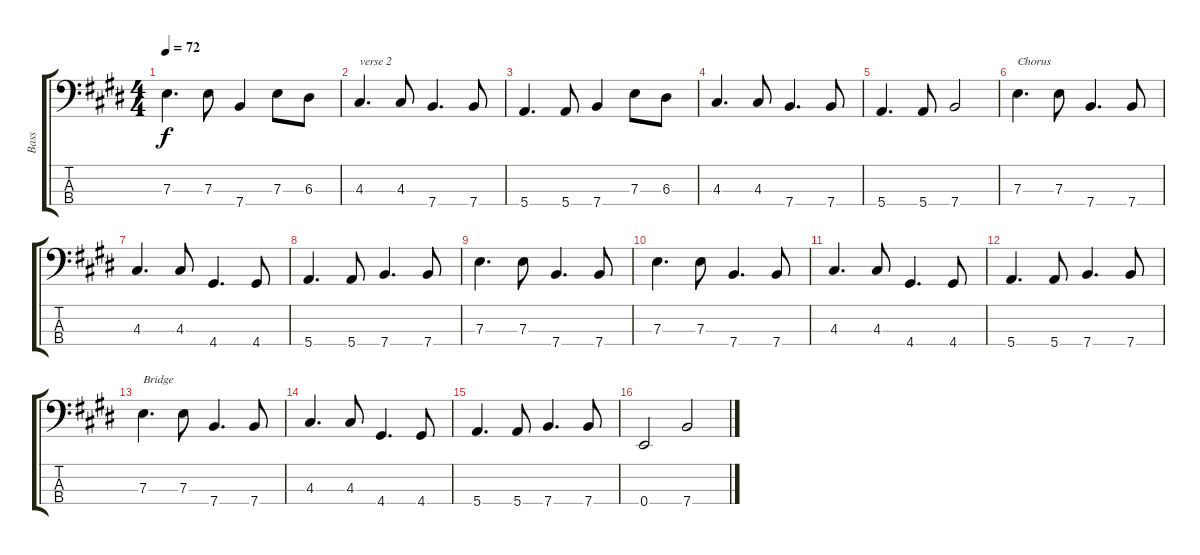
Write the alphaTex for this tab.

\track ("Bass" "Bass") {instrument electricbassfinger}
\staff {score tabs}
\tuning (G2 D2 A1 E1) {hide}
\ts (4 4)
\tempo 72
\clef f4
\ks e
7.3.4{d dy f} 7.3.8 7.4.4 7.3.8 6.3.8 |
4.3.4{d txt "verse 2"} 4.3.8 7.4.4{d} 7.4.8 |
5.4.4{d} 5.4.8 7.4.4 7.3.8 6.3.8 |
4.3.4{d} 4.3.8 7.4.4{d} 7.4.8 |
5.4.4{d} 5.4.8 7.4.2 |
7.3.4{d txt "Chorus"} 7.3.8 7.4.4{d} 7.4.8 |
4.3.4{d} 4.3.8 4.4.4{d} 4.4.8 |
5.4.4{d} 5.4.8 7.4.4{d} 7.4.8 |
7.3.4{d} 7.3.8 7.4.4{d} 7.4.8 |
7.3.4{d} 7.3.8 7.4.4{d} 7.4.8 |
4.3.4{d} 4.3.8 4.4.4{d} 4.4.8 |
5.4.4{d} 5.4.8 7.4.4{d} 7.4.8 |
7.3.4{d txt "Bridge"} 7.3.8 7.4.4{d} 7.4.8 |
4.3.4{d} 4.3.8 4.4.4{d} 4.4.8 |
5.4.4{d} 5.4.8 7.4.4{d} 7.4.8 |
0.4.2 7.4.2
